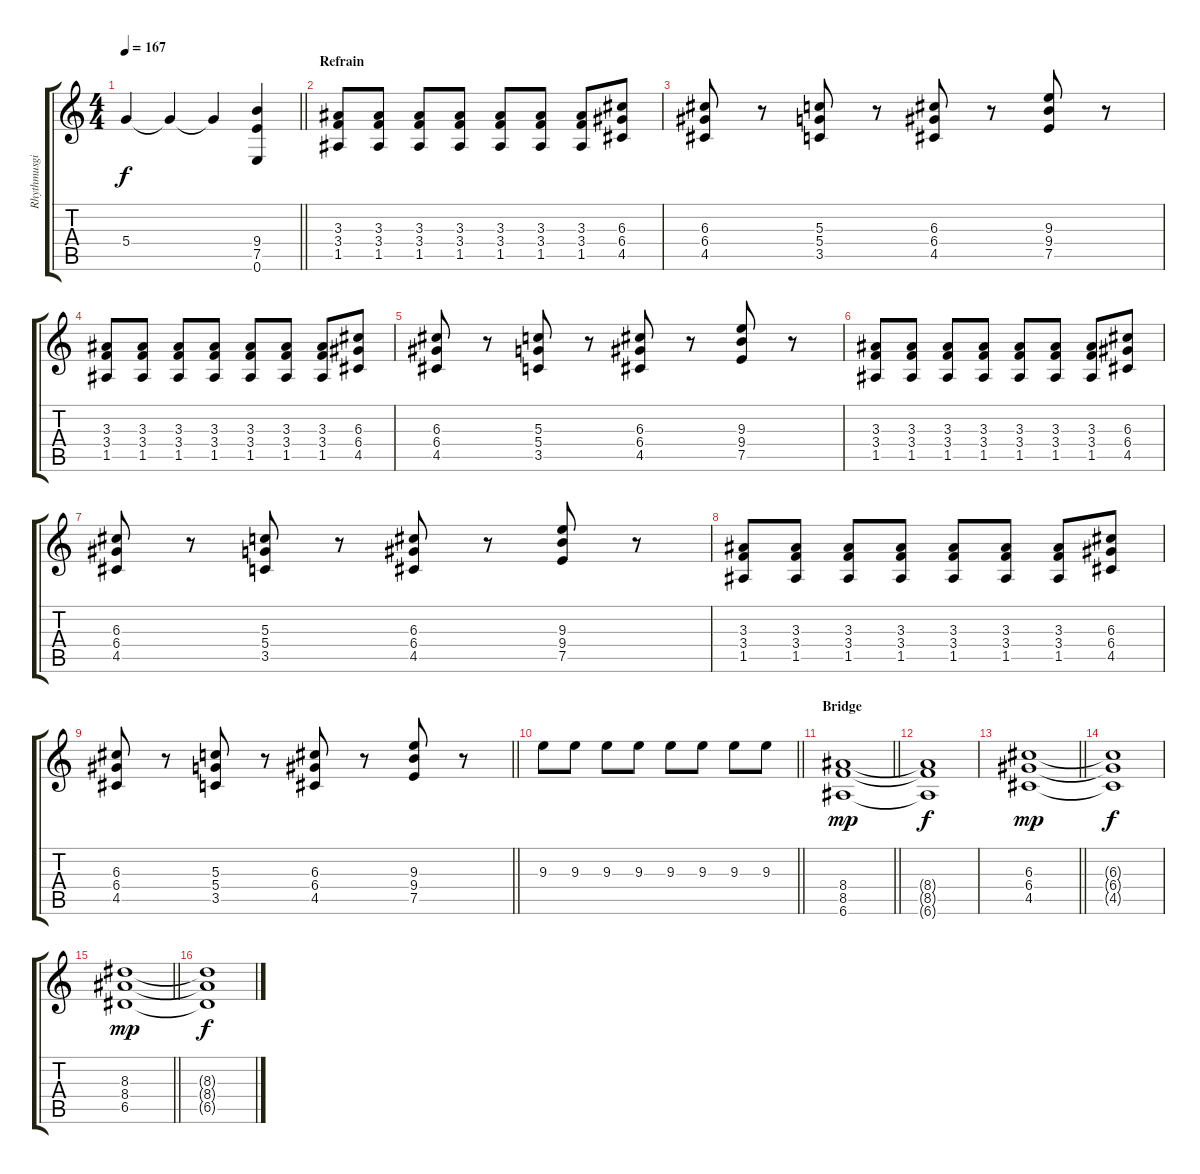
\track ("Rhythmusgitarre" "Rhythmusgi") {instrument distortionguitar}
\staff {score tabs}
\tuning (E4 B3 G3 D3 A2 E2) {hide}
\ts (4 4)
\tempo 167
\clef g2
\barLineRight lightlight
\ks c
5.4.4{dy f instrument distortionguitar} 5.4{t}.4 5.4{t}.4 (9.4 7.5 0.6).4 |
\section ("" "Refrain")
(3.3 3.4 1.5).8 (3.3 3.4 1.5).8 (3.3 3.4 1.5).8 (3.3 3.4 1.5).8 (3.3 3.4 1.5).8 (3.3 3.4 1.5).8 (3.3 3.4 1.5).8 (6.3 6.4 4.5).8 |
(6.3 6.4 4.5).8 r.8 (5.3 5.4 3.5).8 r.8 (6.3 6.4 4.5).8 r.8 (9.3 9.4 7.5).8 r.8 |
(3.3 3.4 1.5).8 (3.3 3.4 1.5).8 (3.3 3.4 1.5).8 (3.3 3.4 1.5).8 (3.3 3.4 1.5).8 (3.3 3.4 1.5).8 (3.3 3.4 1.5).8 (6.3 6.4 4.5).8 |
(6.3 6.4 4.5).8 r.8 (5.3 5.4 3.5).8 r.8 (6.3 6.4 4.5).8 r.8 (9.3 9.4 7.5).8 r.8 |
(3.3 3.4 1.5).8 (3.3 3.4 1.5).8 (3.3 3.4 1.5).8 (3.3 3.4 1.5).8 (3.3 3.4 1.5).8 (3.3 3.4 1.5).8 (3.3 3.4 1.5).8 (6.3 6.4 4.5).8 |
(6.3 6.4 4.5).8 r.8 (5.3 5.4 3.5).8 r.8 (6.3 6.4 4.5).8 r.8 (9.3 9.4 7.5).8 r.8 |
(3.3 3.4 1.5).8 (3.3 3.4 1.5).8 (3.3 3.4 1.5).8 (3.3 3.4 1.5).8 (3.3 3.4 1.5).8 (3.3 3.4 1.5).8 (3.3 3.4 1.5).8 (6.3 6.4 4.5).8 |
\barLineRight lightlight
(6.3 6.4 4.5).8 r.8 (5.3 5.4 3.5).8 r.8 (6.3 6.4 4.5).8 r.8 (9.3 9.4 7.5).8 r.8 |
\barLineRight lightlight
9.3.8 9.3.8 9.3.8 9.3.8 9.3.8 9.3.8 9.3.8 9.3.8 |
\section ("" "Bridge")
\barLineRight lightlight
(8.4 8.5 6.6).1{dy mp} |
(8.4{t} 8.5{t} 6.6{t}).1{dy f} |
\barLineRight lightlight
(6.3 6.4 4.5).1{dy mp} |
(6.3{t} 6.4{t} 4.5{t}).1{dy f} |
\barLineRight lightlight
(8.3 8.4 6.5).1{dy mp} |
(8.3{t} 8.4{t} 6.5{t}).1{dy f}
